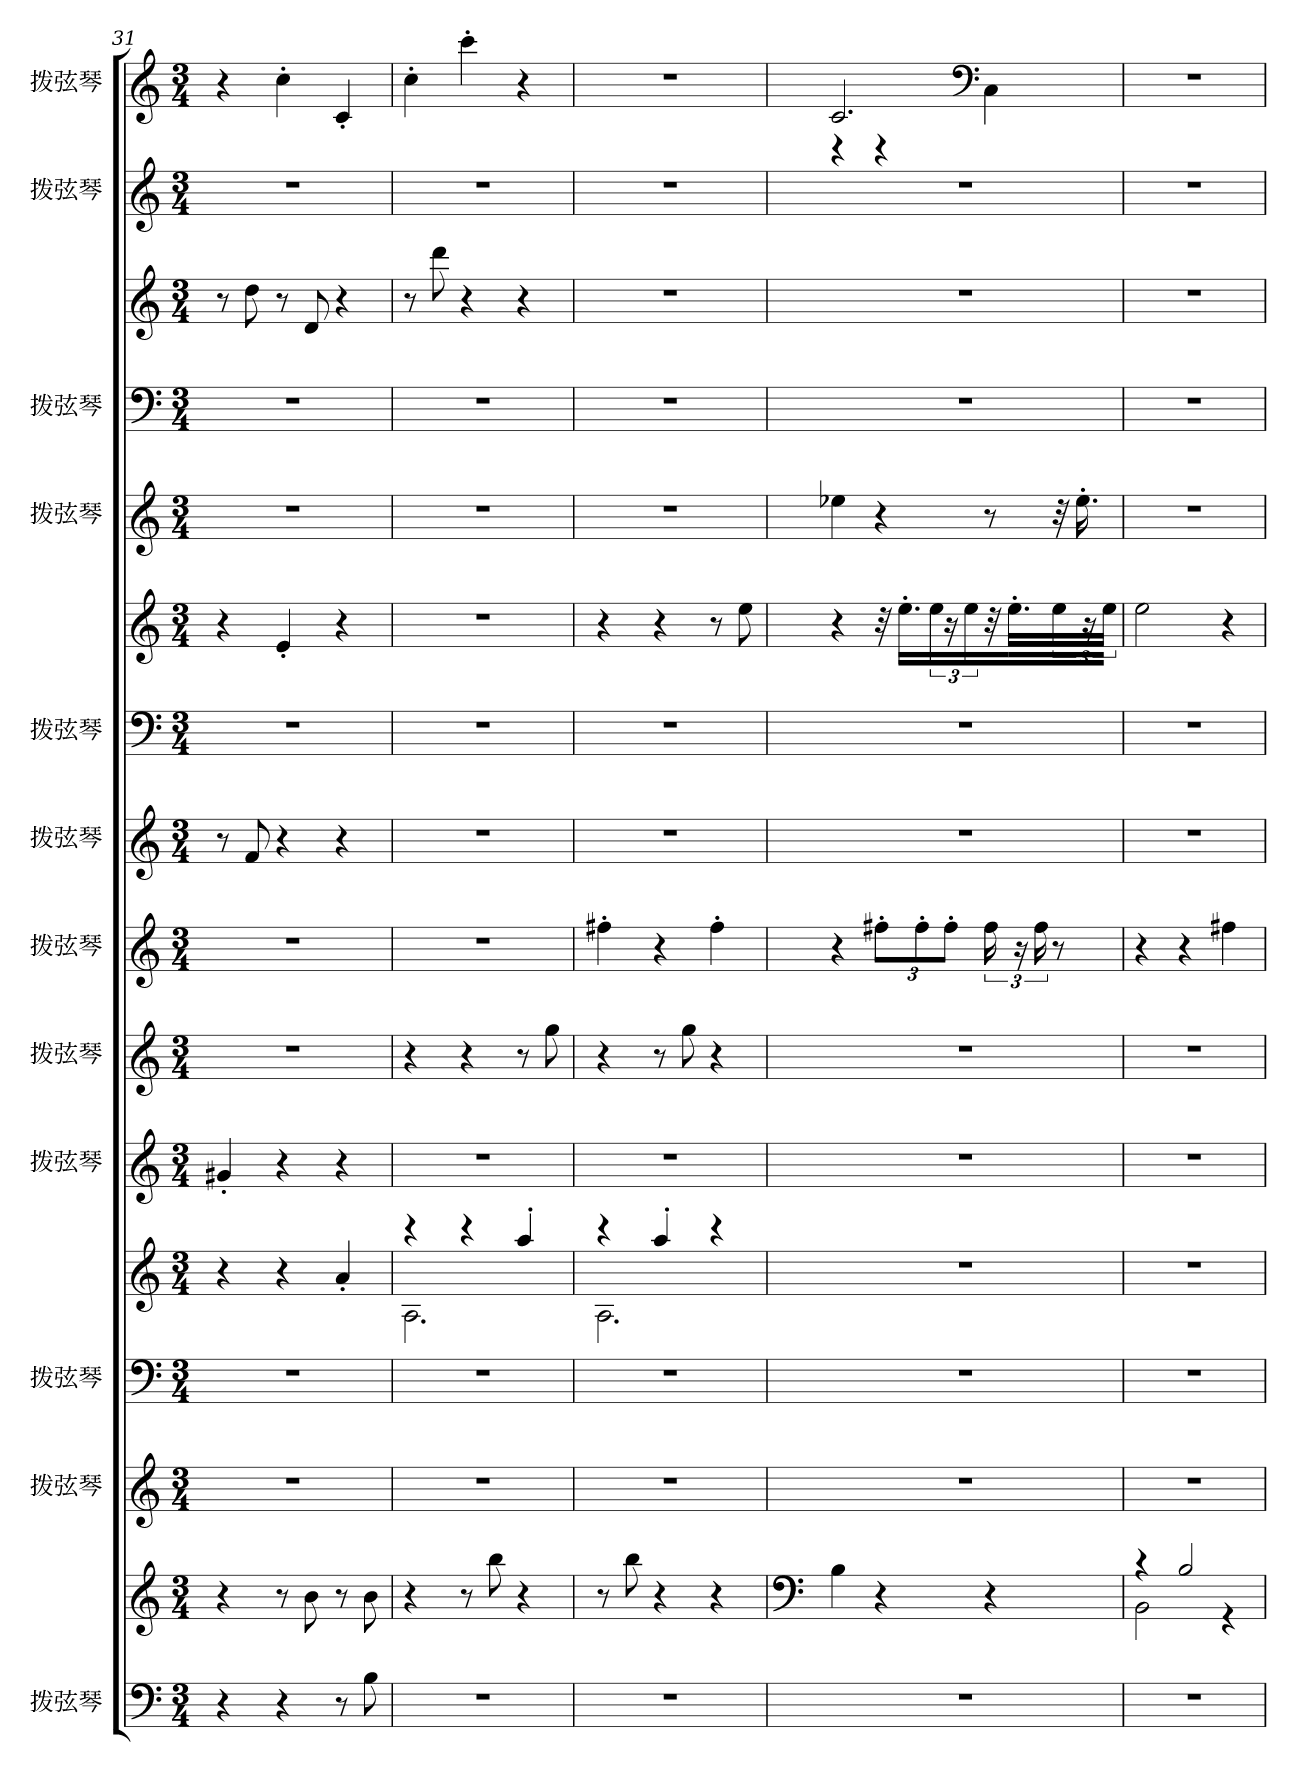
**kern	**kern	**kern	**kern	**kern	**kern	**kern	**kern	**kern	**kern	**kern	**kern	**kern	**kern	**kern	**kern
*part12	*part12	*part11	*part10	*part10	*part9	*part8	*part7	*part6	*part5	*part5	*part4	*part3	*part3	*part2	*part1
*staff16	*staff15	*staff14	*staff13	*staff12	*staff11	*staff10	*staff9	*staff8	*staff7	*staff6	*staff5	*staff4	*staff3	*staff2	*staff1
*I"拨弦琴	*	*I"拨弦琴	*I"拨弦琴	*	*I"拨弦琴	*I"拨弦琴	*I"拨弦琴	*I"拨弦琴	*I"拨弦琴	*	*I"拨弦琴	*I"拨弦琴	*	*I"拨弦琴	*I"拨弦琴
*clefF4	*clefG2	*clefG2	*clefF4	*clefG2	*clefG2	*clefG2	*clefG2	*clefG2	*clefF4	*clefG2	*clefG2	*clefF4	*clefG2	*clefG2	*clefG2
*k[]	*k[]	*k[]	*k[]	*k[]	*k[]	*k[]	*k[]	*k[]	*k[]	*k[]	*k[]	*k[]	*k[]	*k[]	*k[]
*M3/4	*M3/4	*M3/4	*M3/4	*M3/4	*M3/4	*M3/4	*M3/4	*M3/4	*M3/4	*M3/4	*M3/4	*M3/4	*M3/4	*M3/4	*M3/4
=31	=31	=31	=31	=31	=31	=31	=31	=31	=31	=31	=31	=31	=31	=31	=31
4r	4r	2.r	2.r	4r	4g#X'/	2.r	2.r	8r	2.r	4r	2.r	2.r	8r	2.r	4r
.	.	.	.	.	.	.	.	8f/	.	.	.	.	8dd\	.	.
4r	8r	.	.	4r	4r	.	.	4r	.	4e'/	.	.	8r	.	4cc'\
.	8b\	.	.	.	.	.	.	.	.	.	.	.	8d/	.	.
8r	8r	.	.	4a'/	4r	.	.	4r	.	4r	.	.	4r	.	4c'/
8B\	8b\	.	.	.	.	.	.	.	.	.	.	.	.	.	.
!!LO:PB:g=z
=32	=32	=32	=32	=32	=32	=32	=32	=32	=32	=32	=32	=32	=32	=32	=32
*	*	*	*	*^	*	*	*	*	*	*	*	*	*	*	*
2.r	4r	2.r	2.r	4r	2.A\	2.r	4r	2.r	2.r	2.r	2.r	2.r	2.r	8r	2.r	4cc'\
.	.	.	.	.	.	.	.	.	.	.	.	.	.	8ddd\	.	.
.	8r	.	.	4r	.	.	4r	.	.	.	.	.	.	4r	.	4ccc'\
.	8bb\	.	.	.	.	.	.	.	.	.	.	.	.	.	.	.
.	4r	.	.	4aa'/	.	.	8r	.	.	.	.	.	.	4r	.	4r
.	.	.	.	.	.	.	8gg\	.	.	.	.	.	.	.	.	.
=33	=33	=33	=33	=33	=33	=33	=33	=33	=33	=33	=33	=33	=33	=33	=33	=33
2.r	8r	2.r	2.r	4r	2.A\	2.r	4r	4ff#X'\	2.r	2.r	4r	2.r	2.r	2.r	2.r	2.r
.	8bb\	.	.	.	.	.	.	.	.	.	.	.	.	.	.	.
.	4r	.	.	4aa'/	.	.	8r	4r	.	.	4r	.	.	.	.	.
.	.	.	.	.	.	.	8gg\	.	.	.	.	.	.	.	.	.
.	4r	.	.	4r	.	.	4r	4ff#'\	.	.	8r	.	.	.	.	.
.	.	.	.	.	.	.	.	.	.	.	8ee\	.	.	.	.	.
*	*	*	*	*v	*v	*	*	*	*	*	*	*	*	*	*	*
=34	=34	=34	=34	=34	=34	=34	=34	=34	=34	=34	=34	=34	=34	=34	=34
*	*clefF4	*	*	*	*	*	*	*	*	*	*	*	*	*	*
*	*	*	*	*	*	*	*	*	*	*	*	*	*	*	*^
2.r	4B\	2.r	2.r	2.r	2.r	2.r	4r	2.r	2.r	4r	4ee-X\	2.r	2.r	2.r	2.c/	4r
*	*	*	*	*	*	*	*Xbrackettup	*	*	*	*	*	*	*	*	*
.	4r	.	.	.	.	.	12ff#X'\L	.	.	32r	4r	.	.	.	.	4r
.	.	.	.	.	.	.	.	.	.	16.ee'\LL	.	.	.	.	.	.
.	.	.	.	.	.	.	12ff#'\	.	.	.	.	.	.	.	.	.
.	.	.	.	.	.	.	.	.	.	24ee\JJ	.	.	.	.	.	.
.	.	.	.	.	.	.	12ff#'\J	.	.	24r	.	.	.	.	.	.
.	.	.	.	.	.	.	.	.	.	24ee\	.	.	.	.	.	.
*	*	*	*	*	*	*	*	*	*	*	*	*	*	*	*clefF4	*
*	*	*	*	*	*	*	*brackettup	*	*	*	*	*	*	*	*	*
.	4r	.	.	.	.	.	24ff#\	.	.	32r	8r	.	.	.	.	4C\
.	.	.	.	.	.	.	.	.	.	16.ee'\LL	.	.	.	.	.	.
.	.	.	.	.	.	.	24r	.	.	.	.	.	.	.	.	.
.	.	.	.	.	.	.	24ff#\	.	.	.	.	.	.	.	.	.
.	.	.	.	.	.	.	8r	.	.	24ee\JJ	32r	.	.	.	.	.
.	.	.	.	.	.	.	.	.	.	.	16.ee-'\	.	.	.	.	.
.	.	.	.	.	.	.	.	.	.	24r	.	.	.	.	.	.
.	.	.	.	.	.	.	.	.	.	24ee\	.	.	.	.	.	.
*	*	*	*	*	*	*	*	*	*	*	*	*	*	*	*v	*v
=35	=35	=35	=35	=35	=35	=35	=35	=35	=35	=35	=35	=35	=35	=35	=35
*	*^	*	*	*	*	*	*	*	*	*	*	*	*	*	*
2.r	4r	2BB\	2.r	2.r	2.r	2.r	2.r	4r	2.r	2.r	2ee\	2.r	2.r	2.r	2.r	2.r
.	2B/	.	.	.	.	.	.	4r	.	.	.	.	.	.	.	.
.	.	4r	.	.	.	.	.	4ff#X\	.	.	4r	.	.	.	.	.
*	*v	*v	*	*	*	*	*	*	*	*	*	*	*	*	*	*
=	=	=	=	=	=	=	=	=	=	=	=	=	=	=	=
*-	*-	*-	*-	*-	*-	*-	*-	*-	*-	*-	*-	*-	*-	*-	*-
